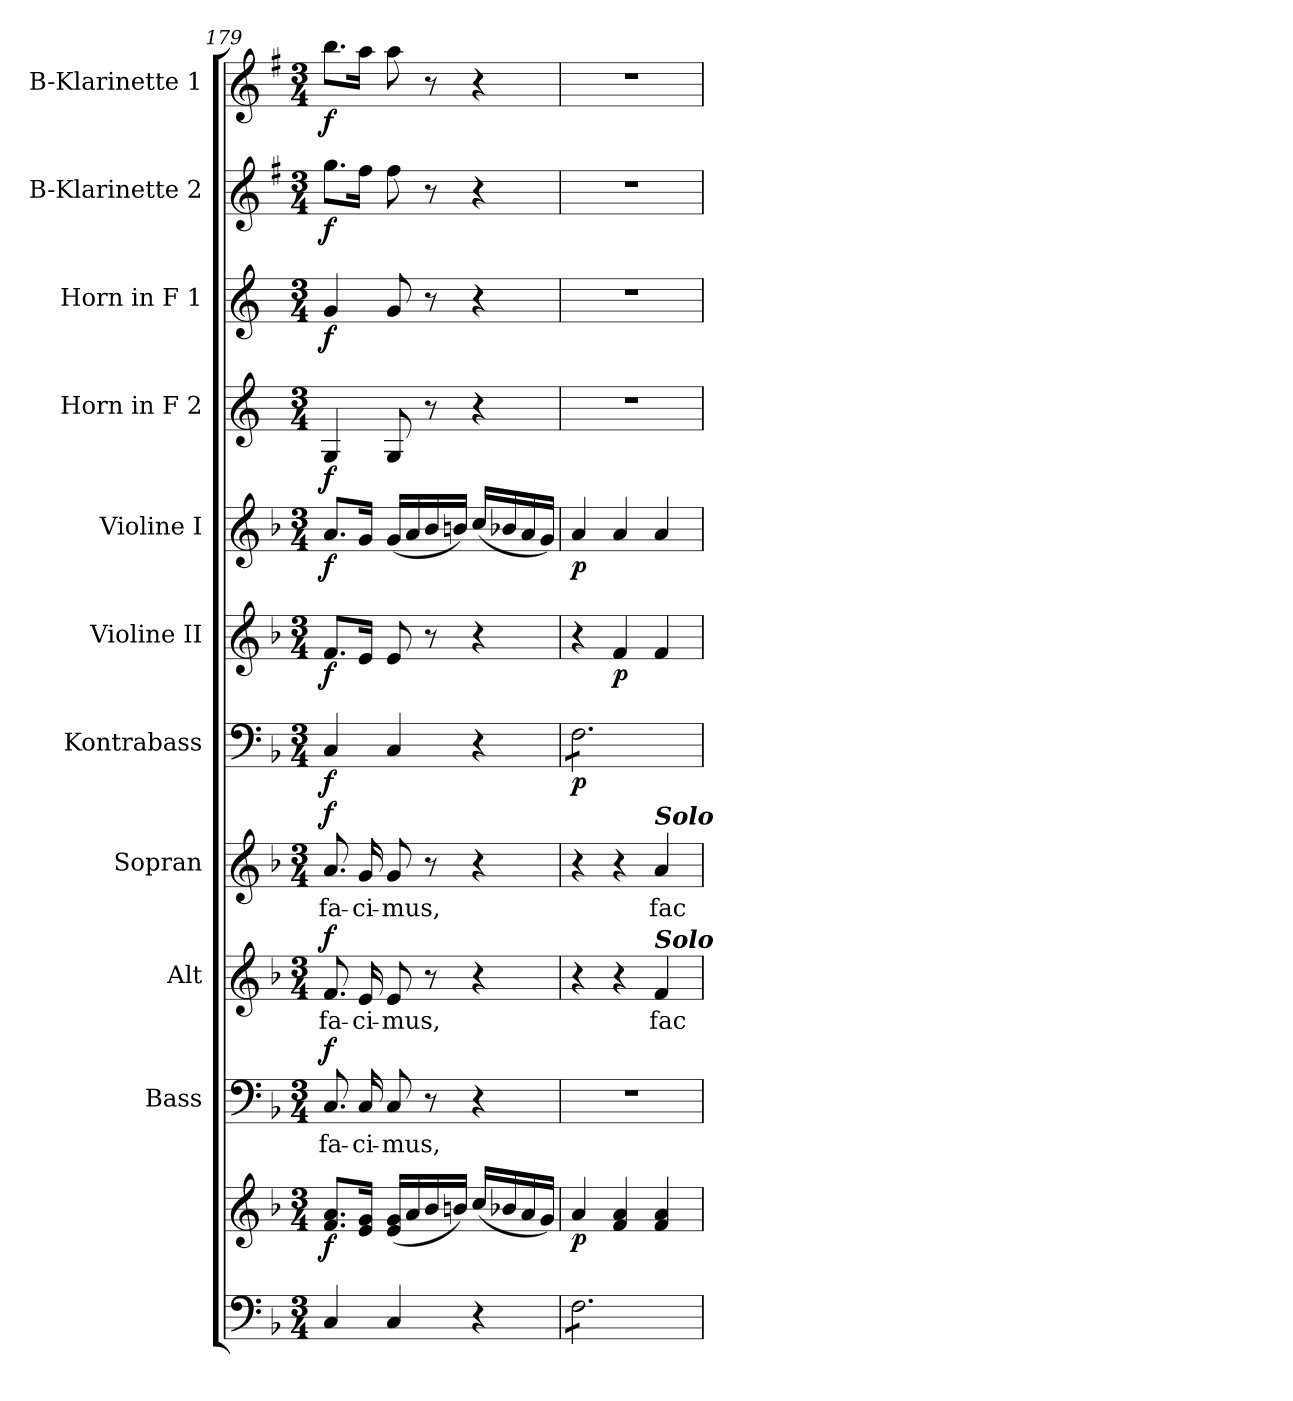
**kern	**kern	**dynam	**kern	**text	**dynam	**kern	**text	**dynam	**kern	**text	**dynam	**kern	**dynam	**kern	**dynam	**kern	**dynam	**kern	**dynam	**kern	**dynam	**kern	**dynam	**kern	**dynam
*part11	*part11	*part11	*part10	*part10	*part10	*part9	*part9	*part9	*part8	*part8	*part8	*part7	*part7	*part6	*part6	*part5	*part5	*part4	*part4	*part3	*part3	*part2	*part2	*part1	*part1
*staff12	*staff11	*staff11/12	*staff10	*staff10	*staff10	*staff9	*staff9	*staff9	*staff8	*staff8	*staff8	*staff7	*staff7	*staff6	*staff6	*staff5	*staff5	*staff4	*staff4	*staff3	*staff3	*staff2	*staff2	*staff1	*staff1
*	*	*	*I"Bass	*	*	*I"Alt	*	*	*I"Sopran	*	*	*I"Kontrabass	*	*I"Violine II	*	*I"Violine I	*	*I"Horn in F 2	*	*I"Horn in F 1	*	*I"B-Klarinette 2	*	*I"B-Klarinette 1	*
*	*	*	*I'B.	*	*	*I'A.	*	*	*I'S.	*	*	*I'Kb.	*	*I'Vl. II	*	*I'Vl. I	*	*	*	*	*	*I'B Kl. 2	*	*I'B Kl. 1	*
*clefF4	*clefG2	*	*clefF4	*	*	*clefG2	*	*	*clefG2	*	*	*clefF4	*	*clefG2	*	*clefG2	*	*clefG2	*	*clefG2	*	*clefG2	*	*clefG2	*
*	*	*	*	*	*	*	*	*	*	*	*	*ITrd7c12	*	*	*	*	*	*ITrd4c7	*	*ITrd4c7	*	*ITrd1c2	*	*ITrd1c2	*
*k[b-]	*k[b-]	*	*k[b-]	*	*	*k[b-]	*	*	*k[b-]	*	*	*k[b-]	*	*k[b-]	*	*k[b-]	*	*k[b-]	*	*k[b-]	*	*k[b-]	*	*k[b-]	*
*F:	*F:	*	*F:	*	*	*F:	*	*	*F:	*	*	*F:	*	*F:	*	*F:	*	*F:	*	*F:	*	*F:	*	*F:	*
*M3/4	*M3/4	*	*M3/4	*	*	*M3/4	*	*	*M3/4	*	*	*M3/4	*	*M3/4	*	*M3/4	*	*M3/4	*	*M3/4	*	*M3/4	*	*M3/4	*
=179	=179	=179	=179	=179	=179	=179	=179	=179	=179	=179	=179	=179	=179	=179	=179	=179	=179	=179	=179	=179	=179	=179	=179	=179	=179
!	!	!LO:DY:b	!	!LO:LY:b	!LO:DY:a	!	!LO:LY:b	!LO:DY:a	!	!LO:LY:b	!LO:DY:a	!	!LO:DY:b	!	!LO:DY:b	!	!LO:DY:b	!	!LO:DY:b	!	!LO:DY:b	!	!LO:DY:b	!	!LO:DY:b
4C/	8.f/ 8.a/L	f	8.C/	fa-	f	8.f/	fa-	f	8.a/	fa-	f	4CC/	f	8.f/L	f	8.a/L	f	4C/	f	4c/	f	8.ff\L	f	8.aa\L	f
!	!	!	!	!LO:LY:b	!	!	!LO:LY:b	!	!	!LO:LY:b	!	!	!	!	!	!	!	!	!	!	!	!	!	!	!
.	16e/ 16g/Jk	.	16C/	-ci-	.	16e/	-ci-	.	16g/	-ci-	.	.	.	16e/Jk	.	16g/Jk	.	.	.	.	.	16ee\Jk	.	16gg\Jk	.
!	!	!	!	!LO:LY:b	!	!	!LO:LY:b	!	!	!LO:LY:b	!	!	!	!	!	!	!	!	!	!	!	!	!	!	!
4C/	(<16e/ 16g/LL	.	8C/	-mus,	.	8e/	-mus,	.	8g/	-mus,	.	4CC/	.	8e/	.	(<16g/LL	.	8C/	.	8c/	.	8ee\	.	8gg\	.
.	16a/	.	.	.	.	.	.	.	.	.	.	.	.	.	.	16a/	.	.	.	.	.	.	.	.	.
.	16b-/	.	8r	.	.	8r	.	.	8r	.	.	.	.	8r	.	16b-/	.	8r	.	8r	.	8r	.	8r	.
.	16bn/JJ)	.	.	.	.	.	.	.	.	.	.	.	.	.	.	16bn/JJ)	.	.	.	.	.	.	.	.	.
4r	(<16cc/LL	.	4r	.	.	4r	.	.	4r	.	.	4r	.	4r	.	(<16cc/LL	.	4r	.	4r	.	4r	.	4r	.
.	16b-X/	.	.	.	.	.	.	.	.	.	.	.	.	.	.	16b-X/	.	.	.	.	.	.	.	.	.
.	16a/	.	.	.	.	.	.	.	.	.	.	.	.	.	.	16a/	.	.	.	.	.	.	.	.	.
.	16g/JJ)	.	.	.	.	.	.	.	.	.	.	.	.	.	.	16g/JJ)	.	.	.	.	.	.	.	.	.
=180	=180	=180	=180	=180	=180	=180	=180	=180	=180	=180	=180	=180	=180	=180	=180	=180	=180	=180	=180	=180	=180	=180	=180	=180	=180
!	!	!LO:DY:b	!	!	!	!	!	!	!	!	!	!	!LO:DY:b	!	!	!	!LO:DY:b	!	!	!	!	!	!	!	!
*tremolo	*	*	*	*	*	*	*	*	*	*	*	*	*	*	*	*	*	*	*	*	*	*	*	*	*
*	*	*	*	*	*	*	*	*	*	*	*	*tremolo	*	*	*	*	*	*	*	*	*	*	*	*	*
8F\L	4a/	p	2.r	.	.	4r	.	.	4r	.	.	8FF\L	p	4r	.	4a/	p	2.r	.	2.r	.	2.r	.	2.r	.
8F\	.	.	.	.	.	.	.	.	.	.	.	8FF\	.	.	.	.	.	.	.	.	.	.	.	.	.
!	!	!	!	!	!	!	!	!	!	!	!	!	!	!	!LO:DY:b	!	!	!	!	!	!	!	!	!	!
8F\	4f/ 4a/	.	.	.	.	4r	.	.	4r	.	.	8FF\	.	4f/	p	4a/	.	.	.	.	.	.	.	.	.
8F\	.	.	.	.	.	.	.	.	.	.	.	8FF\	.	.	.	.	.	.	.	.	.	.	.	.	.
!	!	!	!	!	!	!	!	!	!LO:TX:a:Bi:t=Solo	!	!	!	!	!	!	!	!	!	!	!	!	!	!	!	!
!	!	!	!	!	!	!LO:TX:a:Bi:t=Solo	!	!	!	!	!	!	!	!	!	!	!	!	!	!	!	!	!	!	!
!	!	!	!	!	!	!	!LO:LY:b	!	!	!LO:LY:b	!	!	!	!	!	!	!	!	!	!	!	!	!	!	!
8F\	4f/ 4a/	.	.	.	.	4f/	fac	.	4a/	fac	.	8FF\	.	4f/	.	4a/	.	.	.	.	.	.	.	.	.
8F\J	.	.	.	.	.	.	.	.	.	.	.	8FF\J	.	.	.	.	.	.	.	.	.	.	.	.	.
*	*	*	*	*	*	*	*	*	*	*	*	*Xtremolo	*	*	*	*	*	*	*	*	*	*	*	*	*
*Xtremolo	*	*	*	*	*	*	*	*	*	*	*	*	*	*	*	*	*	*	*	*	*	*	*	*	*
=	=	=	=	=	=	=	=	=	=	=	=	=	=	=	=	=	=	=	=	=	=	=	=	=	=
*-	*-	*-	*-	*-	*-	*-	*-	*-	*-	*-	*-	*-	*-	*-	*-	*-	*-	*-	*-	*-	*-	*-	*-	*-	*-
